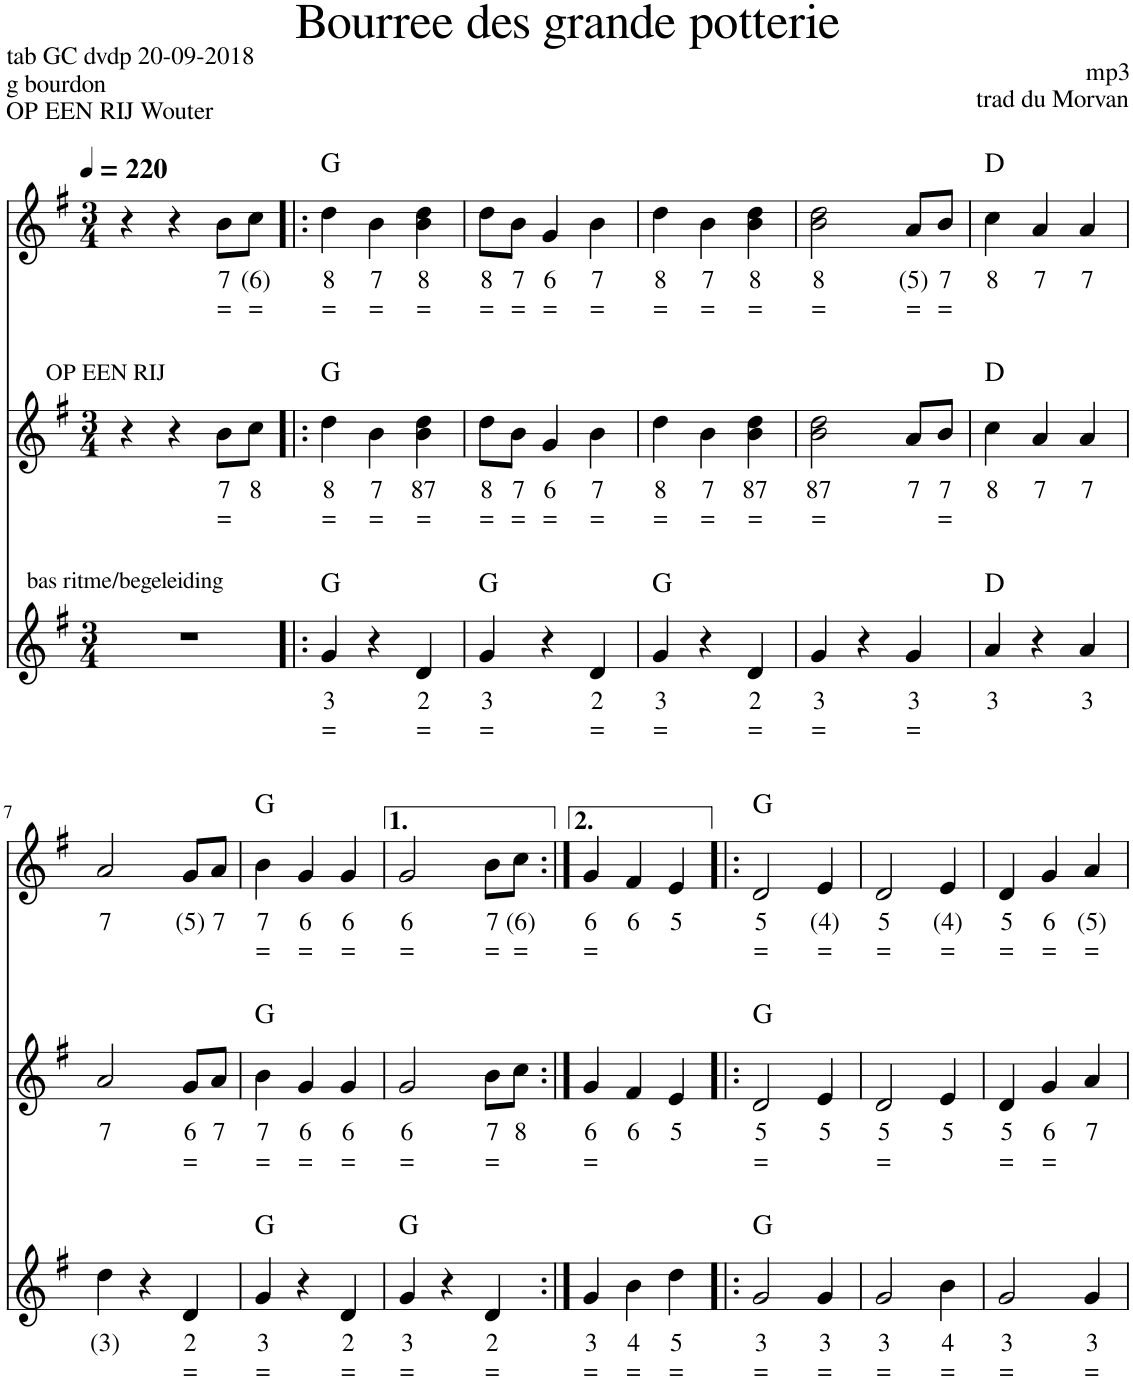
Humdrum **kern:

**kern	**kern	**kern	**kern	**kern	**text	**text	**harte	**kern	**text	**text	**harte	**kern	**text	**text	**harte
*part7	*part6	*part5	*part4	*part3	*part3	*part3	*part3	*part2	*part2	*part2	*part2	*part1	*part1	*part1	*part1
*staff7	*staff6	*staff5	*staff4	*staff3	*staff3	*staff3	*	*staff2	*staff2	*staff2	*	*staff1	*staff1	*staff1	*
*I"Stem	*I"Stem	*I"Stem	*I"Stem	*I"Contrabas, Acoustic Bass	*	*	*	*I"Stem	*	*	*	*I"Bandoneon, Flute	*	*	*
*	*	*	*	*I'Acc	*	*	*	*	*	*	*	*	*	*	*
*stria5	*stria5	*stria5	*stria5	*	*	*	*	*	*	*	*	*	*	*	*
*clefG2	*clefG2	*clefG2	*clefG2	*clefG2	*	*	*	*clefG2	*	*	*	*clefG2	*	*	*
*	*	*	*	*Trd7c12	*	*	*	*	*	*	*	*	*	*	*
*k[f#]	*k[f#]	*k[f#]	*k[f#]	*k[f#]	*	*	*	*k[f#]	*	*	*	*k[f#]	*	*	*
*M3/4	*M3/4	*M3/4	*M3/4	*M3/4	*	*	*	*M3/4	*	*	*	*M3/4	*	*	*
*MM220	*MM220	*MM220	*MM220	*MM220	*	*	*	*MM220	*	*	*	*MM220	*	*	*
=1	=1	=1	=1	=1	=1	=1	=1	=1	=1	=1	=1	=1	=1	=1	=1
!	!	!	!	!	!	!	!	!LO:TX:a:t=OP EEN RIJ	!	!	!	!	!	!	!
!	!	!	!	!LO:TX:a:t=bas ritme/begeleiding	!	!	!	!	!	!	!	!	!	!	!
!	!	!	!LO:TX:a:t=tikkende bas begeleiding	!	!	!	!	!	!	!	!	!	!	!	!
!	!	!LO:TX:a:t=G bourdon	!	!	!	!	!	!	!	!	!	!	!	!	!
!	!LO:TX:a:t=beg G	!	!	!	!	!	!	!	!	!	!	!	!	!	!
!LO:TX:a:t=akk bourree ritme	!	!	!	!	!	!	!	!	!	!	!	!	!	!	!
2.r	4r	2.r	2.r	2.r	.	.	.	4r	.	.	.	4r	.	.	.
.	4d 4f# 4a	.	.	.	.	.	.	4r	.	.	.	4r	.	.	.
!	!	!	!	!	!	!	!	!	!LO:LY:b	!LO:LY:b	!	!	!LO:LY:b	!LO:LY:b	!
.	4r	.	.	.	.	.	.	8b\L	7	=	.	8b\L	7	=	.
!	!	!	!	!	!	!	!	!	!LO:LY:b	!	!	!	!LO:LY:b	!LO:LY:b	!
.	.	.	.	.	.	.	.	8cc\J	8	.	.	8cc\J	(6)	=	.
=2!|:	=2!|:	=2!|:	=2!|:	=2!|:	=2!|:	=2!|:	=2!|:	=2!|:	=2!|:	=2!|:	=2!|:	=2!|:	=2!|:	=2!|:	=2!|:
!	!	!	!	!	!LO:LY:b	!LO:LY:b	!	!	!LO:LY:b	!LO:LY:b	!	!	!LO:LY:b	!LO:LY:b	!
4.G 4.B 4.d	4d 4f# 4a	[2.d	4g	4g/	3	=	G:maj	4dd\	8	=	G:maj	4dd\	8	=	G:maj
!	!	!	!	!	!	!	!	!	!LO:LY:b	!LO:LY:b	!	!	!LO:LY:b	!LO:LY:b	!
.	2r	.	4g	4r	.	.	.	4b\	7	=	.	4b\	7	=	.
8G 8B 8d	.	.	.	.	.	.	.	.	.	.	.	.	.	.	.
!	!	!	!	!	!LO:LY:b	!LO:LY:b	!	!	!LO:LY:b	!LO:LY:b	!	!	!LO:LY:b	!LO:LY:b	!
4G 4B 4d	.	.	4g	4d/	2	=	.	4b\ 4dd\	87	=	.	4b\ 4dd\	8	=	.
=3	=3	=3	=3	=3	=3	=3	=3	=3	=3	=3	=3	=3	=3	=3	=3
!	!	!	!	!	!LO:LY:b	!LO:LY:b	!	!	!LO:LY:b	!LO:LY:b	!	!	!LO:LY:b	!LO:LY:b	!
4G 4B 4d	4d 4f# 4a	2.d_	4g	4g/	3	=	G:maj	8dd\L	8	=	.	8dd\L	8	=	.
!	!	!	!	!	!	!	!	!	!LO:LY:b	!LO:LY:b	!	!	!LO:LY:b	!LO:LY:b	!
.	.	.	.	.	.	.	.	8b\J	7	=	.	8b\J	7	=	.
!	!	!	!	!	!	!	!	!	!LO:LY:b	!LO:LY:b	!	!	!LO:LY:b	!LO:LY:b	!
2r	2r	.	4g	4r	.	.	.	4g/	6	=	.	4g/	6	=	.
!	!	!	!	!	!LO:LY:b	!LO:LY:b	!	!	!LO:LY:b	!LO:LY:b	!	!	!LO:LY:b	!LO:LY:b	!
.	.	.	4g	4d/	2	=	.	4b\	7	=	.	4b\	7	=	.
=4	=4	=4	=4	=4	=4	=4	=4	=4	=4	=4	=4	=4	=4	=4	=4
!	!	!	!	!	!LO:LY:b	!LO:LY:b	!	!	!LO:LY:b	!LO:LY:b	!	!	!LO:LY:b	!LO:LY:b	!
2G 2B 2d	4r	2.d_	4g	4g/	3	=	G:maj	4dd\	8	=	.	4dd\	8	=	.
!	!	!	!	!	!	!	!	!	!LO:LY:b	!LO:LY:b	!	!	!LO:LY:b	!LO:LY:b	!
.	4d 4f# 4a	.	4g	4r	.	.	.	4b\	7	=	.	4b\	7	=	.
!	!	!	!	!	!LO:LY:b	!LO:LY:b	!	!	!LO:LY:b	!LO:LY:b	!	!	!LO:LY:b	!LO:LY:b	!
4G 4B 4d	4d 4f# 4a	.	4g	4d/	2	=	.	4b\ 4dd\	87	=	.	4b\ 4dd\	8	=	.
=5	=5	=5	=5	=5	=5	=5	=5	=5	=5	=5	=5	=5	=5	=5	=5
!	!	!	!	!	!LO:LY:b	!LO:LY:b	!	!	!LO:LY:b	!LO:LY:b	!	!	!LO:LY:b	!LO:LY:b	!
2.G 2.B 2.d	4r	2.d_	4g	4g/	3	=	.	2b\ 2dd\	87	=	.	2b\ 2dd\	8	=	.
.	4d 4f# 4a	.	4g	4r	.	.	.	.	.	.	.	.	.	.	.
!	!	!	!	!	!LO:LY:b	!LO:LY:b	!	!	!LO:LY:b	!	!	!	!LO:LY:b	!LO:LY:b	!
.	4r	.	4g	4g/	3	=	.	8a/L	7	.	.	8a/L	(5)	=	.
!	!	!	!	!	!	!	!	!	!LO:LY:b	!LO:LY:b	!	!	!LO:LY:b	!LO:LY:b	!
.	.	.	.	.	.	.	.	8b/J	7	=	.	8b/J	7	=	.
=6	=6	=6	=6	=6	=6	=6	=6	=6	=6	=6	=6	=6	=6	=6	=6
!	!	!	!	!	!LO:LY:b	!	!	!	!LO:LY:b	!	!	!	!LO:LY:b	!	!
4.D 4.F# 4.A	4d 4f# 4a	2.d_	4d	4a/	3	.	D:maj	4cc\	8	.	D:maj	4cc\	8	.	D:maj
!	!	!	!	!	!	!	!	!	!LO:LY:b	!	!	!	!LO:LY:b	!	!
.	2r	.	4d	4r	.	.	.	4a/	7	.	.	4a/	7	.	.
8D 8F# 8A	.	.	.	.	.	.	.	.	.	.	.	.	.	.	.
!	!	!	!	!	!LO:LY:b	!	!	!	!LO:LY:b	!	!	!	!LO:LY:b	!	!
4D 4F# 4A	.	.	4d	4a/	3	.	.	4a/	7	.	.	4a/	7	.	.
!!LO:LB:g=z
=7	=7	=7	=7	=7	=7	=7	=7	=7	=7	=7	=7	=7	=7	=7	=7
!	!	!	!	!	!LO:LY:b	!	!	!	!LO:LY:b	!	!	!	!LO:LY:b	!	!
4D 4F# 4A	4d 4f# 4a	2.d_	4d	4dd\	(3)	.	.	2a/	7	.	.	2a/	7	.	.
2r	2r	.	4d	4r	.	.	.	.	.	.	.	.	.	.	.
!	!	!	!	!	!LO:LY:b	!LO:LY:b	!	!	!LO:LY:b	!LO:LY:b	!	!	!LO:LY:b	!	!
.	.	.	4d	4d/	2	=	.	8g/L	6	=	.	8g/L	(5)	.	.
!	!	!	!	!	!	!	!	!	!LO:LY:b	!	!	!	!LO:LY:b	!	!
.	.	.	.	.	.	.	.	8a/J	7	.	.	8a/J	7	.	.
=8	=8	=8	=8	=8	=8	=8	=8	=8	=8	=8	=8	=8	=8	=8	=8
!	!	!	!	!	!LO:LY:b	!LO:LY:b	!	!	!LO:LY:b	!LO:LY:b	!	!	!LO:LY:b	!LO:LY:b	!
2G 2B 2d	4r	2.d_	4g	4g/	3	=	G:maj	4b\	7	=	G:maj	4b\	7	=	G:maj
!	!	!	!	!	!	!	!	!	!LO:LY:b	!LO:LY:b	!	!	!LO:LY:b	!LO:LY:b	!
.	4d 4f# 4a	.	4g	4r	.	.	.	4g/	6	=	.	4g/	6	=	.
!	!	!	!	!	!LO:LY:b	!LO:LY:b	!	!	!LO:LY:b	!LO:LY:b	!	!	!LO:LY:b	!LO:LY:b	!
4G 4B 4d	4d 4f# 4a	.	4g	4d/	2	=	.	4g/	6	=	.	4g/	6	=	.
=9	=9	=9	=9	=9	=9	=9	=9	=9	=9	=9	=9	=9	=9	=9	=9
!	!	!	!	!	!LO:LY:b	!LO:LY:b	!	!	!LO:LY:b	!LO:LY:b	!	!	!LO:LY:b	!LO:LY:b	!
2.G 2.B 2.d	4r	2.d_	4g	4g/	3	=	G:maj	2g/	6	=	.	2g/	6	=	.
.	4d 4f# 4a	.	4g	4r	.	.	.	.	.	.	.	.	.	.	.
!	!	!	!	!	!LO:LY:b	!LO:LY:b	!	!	!LO:LY:b	!LO:LY:b	!	!	!LO:LY:b	!LO:LY:b	!
.	4r	.	4g	4d/	2	=	.	8b\L	7	=	.	8b\L	7	=	.
!	!	!	!	!	!	!	!	!	!LO:LY:b	!	!	!	!LO:LY:b	!LO:LY:b	!
.	.	.	.	.	.	.	.	8cc\J	8	.	.	8cc\J	(6)	=	.
=10:|!	=10:|!	=10:|!	=10:|!	=10:|!	=10:|!	=10:|!	=10:|!	=10:|!	=10:|!	=10:|!	=10:|!	=10:|!	=10:|!	=10:|!	=10:|!
!	!	!	!	!	!LO:LY:b	!LO:LY:b	!	!	!LO:LY:b	!LO:LY:b	!	!	!LO:LY:b	!LO:LY:b	!
2.G 2.B 2.d	4r	2.d_	4g	4g/	3	=	.	4g/	6	=	.	4g/	6	=	.
!	!	!	!	!	!LO:LY:b	!LO:LY:b	!	!	!LO:LY:b	!	!	!	!LO:LY:b	!	!
.	4d 4f# 4a	.	4g	4b\	4	=	.	4f#/	6	.	.	4f#/	6	.	.
!	!	!	!	!	!LO:LY:b	!LO:LY:b	!	!	!LO:LY:b	!	!	!	!LO:LY:b	!	!
.	4r	.	4g	4dd\	5	=	.	4e/	5	.	.	4e/	5	.	.
=11!|:	=11!|:	=11!|:	=11!|:	=11!|:	=11!|:	=11!|:	=11!|:	=11!|:	=11!|:	=11!|:	=11!|:	=11!|:	=11!|:	=11!|:	=11!|:
!	!	!	!	!	!LO:LY:b	!LO:LY:b	!	!	!LO:LY:b	!LO:LY:b	!	!	!LO:LY:b	!LO:LY:b	!
4.G 4.B 4.d	4d 4f# 4a	2.d_	4g	2g/	3	=	G:maj	2d/	5	=	G:maj	2d/	5	=	G:maj
.	2r	.	4g	.	.	.	.	.	.	.	.	.	.	.	.
8G 8B 8d	.	.	.	.	.	.	.	.	.	.	.	.	.	.	.
!	!	!	!	!	!LO:LY:b	!LO:LY:b	!	!	!LO:LY:b	!	!	!	!LO:LY:b	!LO:LY:b	!
4G 4B 4d	.	.	4g	4g/	3	=	.	4e/	5	.	.	4e/	(4)	=	.
=12	=12	=12	=12	=12	=12	=12	=12	=12	=12	=12	=12	=12	=12	=12	=12
!	!	!	!	!	!LO:LY:b	!LO:LY:b	!	!	!LO:LY:b	!LO:LY:b	!	!	!LO:LY:b	!LO:LY:b	!
4G 4B 4d	4d 4f# 4a	2.d_	4g	2g/	3	=	.	2d/	5	=	.	2d/	5	=	.
2r	2r	.	4g	.	.	.	.	.	.	.	.	.	.	.	.
!	!	!	!	!	!LO:LY:b	!LO:LY:b	!	!	!LO:LY:b	!	!	!	!LO:LY:b	!LO:LY:b	!
.	.	.	4g	4b\	4	=	.	4e/	5	.	.	4e/	(4)	=	.
=13	=13	=13	=13	=13	=13	=13	=13	=13	=13	=13	=13	=13	=13	=13	=13
!	!	!	!	!	!LO:LY:b	!LO:LY:b	!	!	!LO:LY:b	!LO:LY:b	!	!	!LO:LY:b	!LO:LY:b	!
2G 2B 2d	4r	2.d_	4g	2g/	3	=	.	4d/	5	=	.	4d/	5	=	.
!	!	!	!	!	!	!	!	!	!LO:LY:b	!LO:LY:b	!	!	!LO:LY:b	!LO:LY:b	!
.	4d 4f# 4a	.	4g	.	.	.	.	4g/	6	=	.	4g/	6	=	.
!	!	!	!	!	!LO:LY:b	!LO:LY:b	!	!	!LO:LY:b	!	!	!	!LO:LY:b	!LO:LY:b	!
4G 4B 4d	4d 4f# 4a	.	4g	4g/	3	=	.	4a/	7	.	.	4a/	(5)	=	.
=	=	=	=	=	=	=	=	=	=	=	=	=	=	=	=
*-	*-	*-	*-	*-	*-	*-	*-	*-	*-	*-	*-	*-	*-	*-	*-
